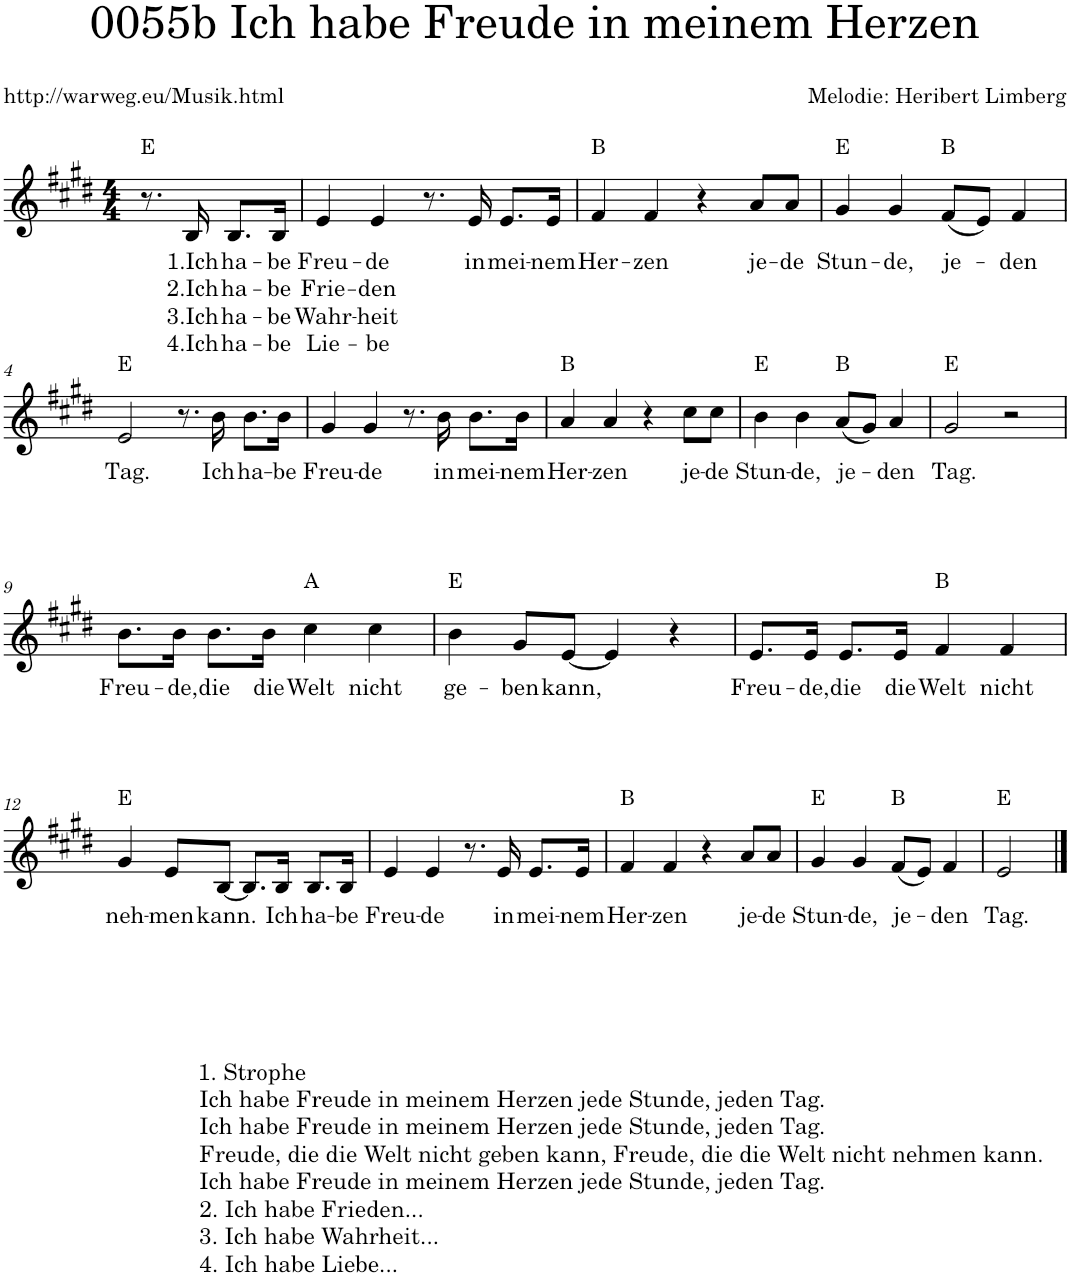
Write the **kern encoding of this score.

**kern	**text	**text	**text	**text	**harte
*part1	*part1	*part1	*part1	*part1	*part1
*staff1	*staff1	*staff1	*staff1	*staff1	*
*I"Stimme	*	*	*	*	*
*I'St.	*	*	*	*	*
*clefG2	*	*	*	*	*
*k[f#c#g#d#]	*	*	*	*	*
*M4/4	*	*	*	*	*
=	=	=	=	=	=
8.r	.	.	.	.	E:maj
!	!LO:LY:b	!LO:LY:b	!LO:LY:b	!LO:LY:b	!
16B/	1.Ich	2.Ich	3.Ich	4.Ich	.
!	!LO:LY:b	!LO:LY:b	!LO:LY:b	!LO:LY:b	!
8.B/L	ha-	ha-	ha-	ha-	.
!	!LO:LY:b	!LO:LY:b	!LO:LY:b	!LO:LY:b	!
16B/Jk	-be	-be	-be	-be	.
=1	=1	=1	=1	=1	=1
!	!LO:LY:b	!LO:LY:b	!LO:LY:b	!LO:LY:b	!
4e/	Freu-	Frie-	Wahr-	Lie-	.
!	!LO:LY:b	!LO:LY:b	!LO:LY:b	!LO:LY:b	!
4e/	-de	-den	-heit	-be	.
8.r	.	.	.	.	.
!	!LO:LY:b	!	!	!	!
16e/	in	.	.	.	.
!	!LO:LY:b	!	!	!	!
8.e/L	mei-	.	.	.	.
!	!LO:LY:b	!	!	!	!
16e/Jk	-nem	.	.	.	.
=2	=2	=2	=2	=2	=2
!	!LO:LY:b	!	!	!	!
4f#/	Her-	.	.	.	B:maj
!	!LO:LY:b	!	!	!	!
4f#/	-zen	.	.	.	.
4r	.	.	.	.	.
!	!LO:LY:b	!	!	!	!
8a/L	je-	.	.	.	.
!	!LO:LY:b	!	!	!	!
8a/J	-de	.	.	.	.
=3	=3	=3	=3	=3	=3
!	!LO:LY:b	!	!	!	!
4g#/	Stun-	.	.	.	E:maj
!	!LO:LY:b	!	!	!	!
4g#/	-de,	.	.	.	.
!	!LO:LY:b	!	!	!	!
(8f#/L	je-	.	.	.	B:maj
8e/J)	.	.	.	.	.
!	!LO:LY:b	!	!	!	!
4f#/	-den	.	.	.	.
!!LO:LB:g=z
=4	=4	=4	=4	=4	=4
!	!LO:LY:b	!	!	!	!
2e/	Tag.	.	.	.	E:maj
8.r	.	.	.	.	.
!	!LO:LY:b	!	!	!	!
16b\	Ich	.	.	.	.
!	!LO:LY:b	!	!	!	!
8.b\L	ha-	.	.	.	.
!	!LO:LY:b	!	!	!	!
16b\Jk	-be	.	.	.	.
=5	=5	=5	=5	=5	=5
!	!LO:LY:b	!	!	!	!
4g#/	Freu-	.	.	.	.
!	!LO:LY:b	!	!	!	!
4g#/	-de	.	.	.	.
8.r	.	.	.	.	.
!	!LO:LY:b	!	!	!	!
16b\	in	.	.	.	.
!	!LO:LY:b	!	!	!	!
8.b\L	mei-	.	.	.	.
!	!LO:LY:b	!	!	!	!
16b\Jk	-nem	.	.	.	.
=6	=6	=6	=6	=6	=6
!	!LO:LY:b	!	!	!	!
4a/	Her-	.	.	.	B:maj
!	!LO:LY:b	!	!	!	!
4a/	-zen	.	.	.	.
4r	.	.	.	.	.
!	!LO:LY:b	!	!	!	!
8cc#\L	je-	.	.	.	.
!	!LO:LY:b	!	!	!	!
8cc#\J	-de	.	.	.	.
=7	=7	=7	=7	=7	=7
!	!LO:LY:b	!	!	!	!
4b\	Stun-	.	.	.	E:maj
!	!LO:LY:b	!	!	!	!
4b\	-de,	.	.	.	.
!	!LO:LY:b	!	!	!	!
(8a/L	je-	.	.	.	B:maj
8g#/J)	.	.	.	.	.
!	!LO:LY:b	!	!	!	!
4a/	-den	.	.	.	.
=8	=8	=8	=8	=8	=8
!	!LO:LY:b	!	!	!	!
2g#/	Tag.	.	.	.	E:maj
2r	.	.	.	.	.
!!LO:LB:g=z
=9	=9	=9	=9	=9	=9
!	!LO:LY:b	!	!	!	!
8.b\L	Freu-	.	.	.	.
!	!LO:LY:b	!	!	!	!
16b\Jk	-de,	.	.	.	.
!	!LO:LY:b	!	!	!	!
8.b\L	die	.	.	.	.
!	!LO:LY:b	!	!	!	!
16b\Jk	die	.	.	.	.
!	!LO:LY:b	!	!	!	!
4cc#\	Welt	.	.	.	A:maj
!	!LO:LY:b	!	!	!	!
4cc#\	nicht	.	.	.	.
=10	=10	=10	=10	=10	=10
!	!LO:LY:b	!	!	!	!
4b\	ge-	.	.	.	E:maj
!	!LO:LY:b	!	!	!	!
8g#/L	-ben	.	.	.	.
!	!LO:LY:b	!	!	!	!
[8e/J	kann,	.	.	.	.
4e/]	.	.	.	.	.
4r	.	.	.	.	.
=11	=11	=11	=11	=11	=11
!	!LO:LY:b	!	!	!	!
8.e/L	Freu-	.	.	.	.
!	!LO:LY:b	!	!	!	!
16e/Jk	-de,	.	.	.	.
!	!LO:LY:b	!	!	!	!
8.e/L	die	.	.	.	.
!	!LO:LY:b	!	!	!	!
16e/Jk	die	.	.	.	.
!	!LO:LY:b	!	!	!	!
4f#/	Welt	.	.	.	B:maj
!	!LO:LY:b	!	!	!	!
4f#/	nicht	.	.	.	.
!!LO:LB:g=z
=12	=12	=12	=12	=12	=12
!	!LO:LY:b	!	!	!	!
4g#/	neh-	.	.	.	E:maj
!	!LO:LY:b	!	!	!	!
8e/L	-men	.	.	.	.
!	!LO:LY:b	!	!	!	!
[8B/J	kann.	.	.	.	.
8.B/L]	.	.	.	.	.
!	!LO:LY:b	!	!	!	!
16B/Jk	Ich	.	.	.	.
!	!LO:LY:b	!	!	!	!
8.B/L	ha-	.	.	.	.
!	!LO:LY:b	!	!	!	!
16B/Jk	-be	.	.	.	.
=13	=13	=13	=13	=13	=13
!	!LO:LY:b	!	!	!	!
4e/	Freu-	.	.	.	.
!	!LO:LY:b	!	!	!	!
4e/	-de	.	.	.	.
8.r	.	.	.	.	.
!	!LO:LY:b	!	!	!	!
16e/	in	.	.	.	.
!	!LO:LY:b	!	!	!	!
8.e/L	mei-	.	.	.	.
!	!LO:LY:b	!	!	!	!
16e/Jk	-nem	.	.	.	.
=14	=14	=14	=14	=14	=14
!	!LO:LY:b	!	!	!	!
4f#/	Her-	.	.	.	B:maj
!	!LO:LY:b	!	!	!	!
4f#/	-zen	.	.	.	.
4r	.	.	.	.	.
!	!LO:LY:b	!	!	!	!
8a/L	je-	.	.	.	.
!	!LO:LY:b	!	!	!	!
8a/J	-de	.	.	.	.
=15	=15	=15	=15	=15	=15
!	!LO:LY:b	!	!	!	!
4g#/	Stun-	.	.	.	E:maj
!	!LO:LY:b	!	!	!	!
4g#/	-de,	.	.	.	.
!	!LO:LY:b	!	!	!	!
(8f#/L	je-	.	.	.	B:maj
8e/J)	.	.	.	.	.
!	!LO:LY:b	!	!	!	!
4f#/	-den	.	.	.	.
=16	=16	=16	=16	=16	=16
!LO:TX:b:t=1. Strophe	!	!	!	!	!
!LO:TX:b:t=Ich habe Freude in meinem Herzen jede Stunde, jeden Tag.	!	!	!	!	!
!LO:TX:b:t=Ich habe Freude in meinem Herzen jede Stunde, jeden Tag.	!	!	!	!	!
!LO:TX:b:t=Freude, die die Welt nicht geben kann, Freude, die die Welt nicht nehmen kann.	!	!	!	!	!
!LO:TX:b:t=Ich habe Freude in meinem Herzen jede Stunde, jeden Tag.	!	!	!	!	!
!LO:TX:b:t=2. Ich habe Frieden...	!	!	!	!	!
!LO:TX:b:t=3. Ich habe Wahrheit...	!	!	!	!	!
!LO:TX:b:t=4. Ich habe Liebe...	!	!	!	!	!
!	!LO:LY:b	!	!	!	!
2e/	Tag.	.	.	.	E:maj
==	==	==	==	==	==
*-	*-	*-	*-	*-	*-
